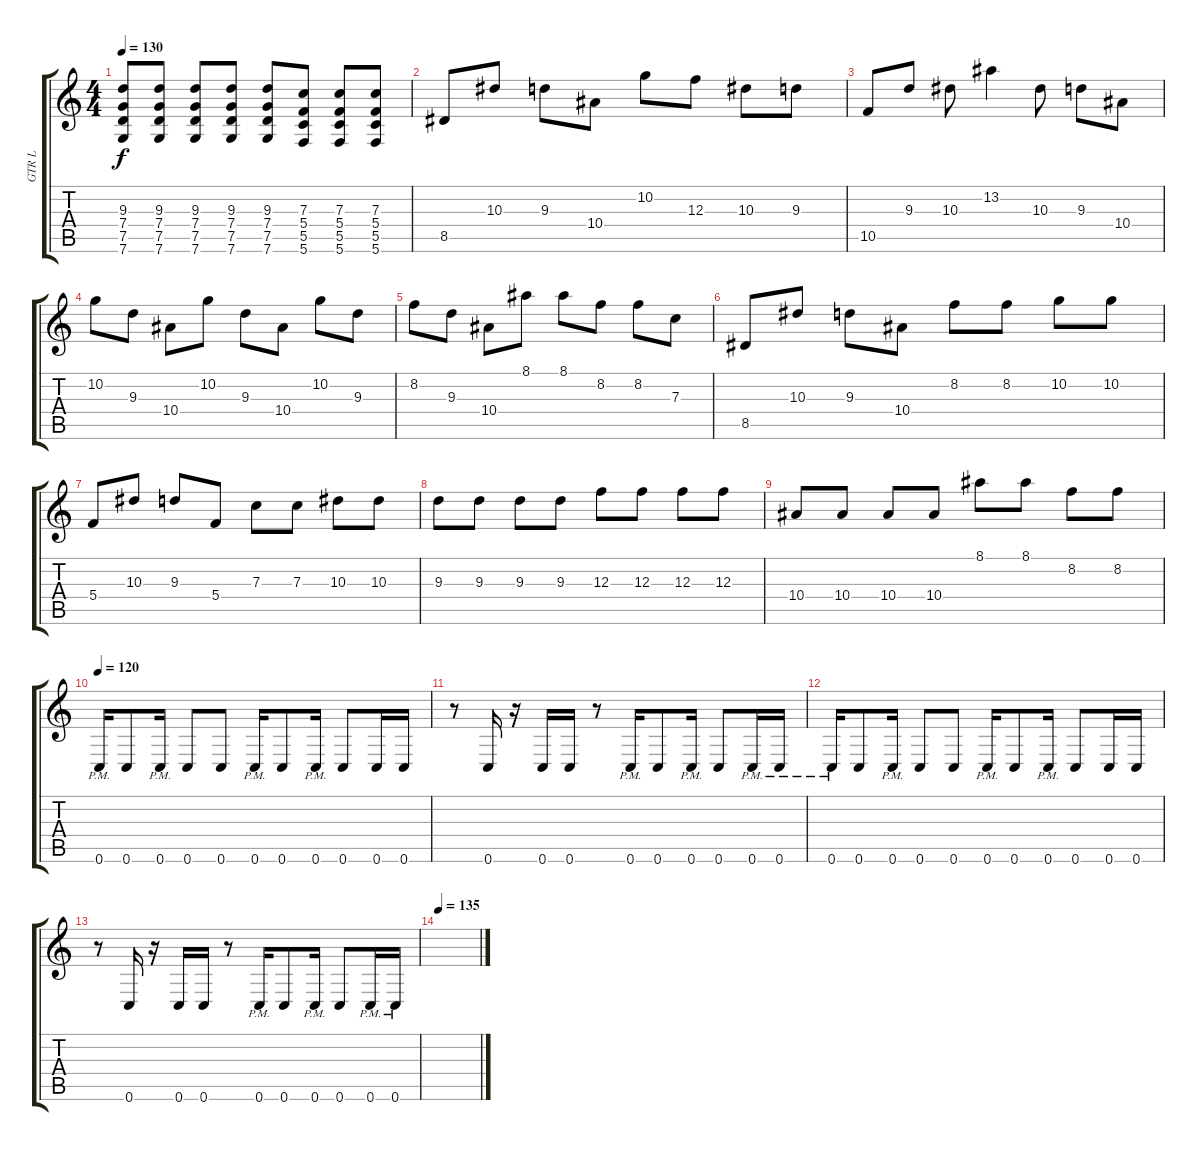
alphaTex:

\track ("GTR L" "GTR L") {instrument distortionguitar}
\staff {score tabs}
\tuning (D4 A3 F3 C3 G2 C2) {hide}
\ts (4 4)
\tempo 130
\clef g2
\ks c
(9.3 7.4 7.5 7.6).8{dy f} (9.3 7.4 7.5 7.6).8 (9.3 7.4 7.5 7.6).8 (9.3 7.4 7.5 7.6).8 (9.3 7.4 7.5 7.6).8 (7.3 5.4 5.5 5.6).8 (7.3 5.4 5.5 5.6).8 (7.3 5.4 5.5 5.6).8 |
8.5.8 10.3.8 9.3.8 10.4.8 10.2.8 12.3.8 10.3.8 9.3.8 |
10.5.8 9.3.8 10.3.8 13.2.4 10.3.8 9.3.8 10.4.8 |
10.2.8 9.3.8 10.4.8 10.2.8 9.3.8 10.4.8 10.2.8 9.3.8 |
8.2.8 9.3.8 10.4.8 8.1.8 8.1.8 8.2.8 8.2.8 7.3.8 |
8.5.8 10.3.8 9.3.8 10.4.8 8.2.8 8.2.8 10.2.8 10.2.8 |
5.4.8 10.3.8 9.3.8 5.4.8 7.3.8 7.3.8 10.3.8 10.3.8 |
9.3.8 9.3.8 9.3.8 9.3.8 12.3.8 12.3.8 12.3.8 12.3.8 |
10.4.8 10.4.8 10.4.8 10.4.8 8.1.8 8.1.8 8.2.8 8.2.8 |
\tempo 120
0.6{pm}.16 0.6.8 0.6{pm}.16 0.6.8 0.6.8 0.6{pm}.16 0.6.8 0.6{pm}.16 0.6.8 0.6.16 0.6.16 |
r.8 0.6.16 r.16 0.6.16 0.6.16 r.8 0.6{pm}.16 0.6.8 0.6{pm}.16 0.6.8 0.6{pm}.16 0.6{pm}.16 |
0.6{pm}.16 0.6.8 0.6{pm}.16 0.6.8 0.6.8 0.6{pm}.16 0.6.8 0.6{pm}.16 0.6.8 0.6.16 0.6.16 |
r.8 0.6.16 r.16 0.6.16 0.6.16 r.8 0.6{pm}.16 0.6.8 0.6{pm}.16 0.6.8 0.6{pm}.16 0.6{pm}.16 |
\tempo 135
